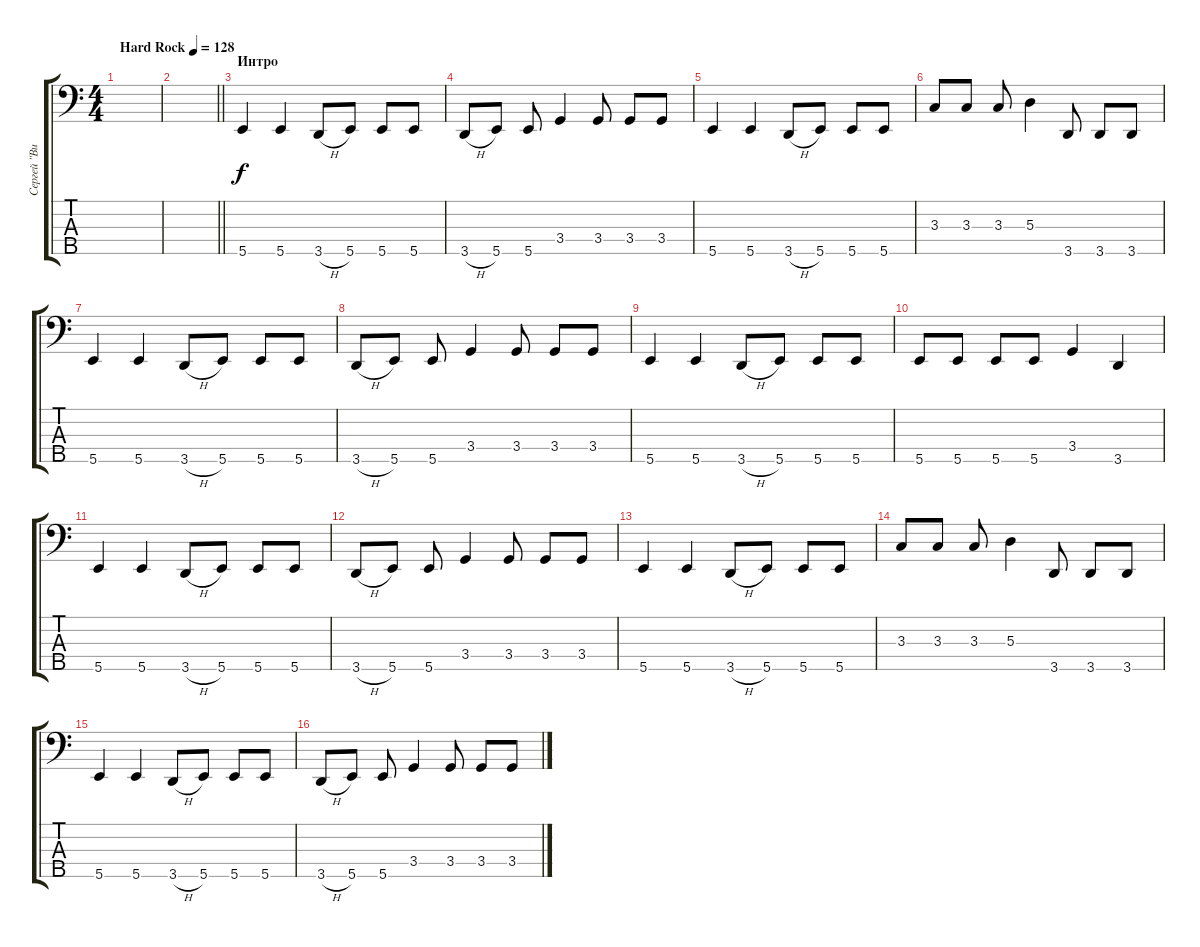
\track ("Сергей \"Викинг\" Цаплин" "Сергей \"Ви") {instrument electricbassfinger}
\staff {score tabs}
\tuning (G2 D2 A1 E1 B0) {hide}
\ts (4 4)
\tempo (128 "Hard Rock")
\clef f4
\ks c
|
\barLineRight lightlight
|
\section ("" "Интро")
5.5.4 5.5.4 3.5{h}.8 5.5.8 5.5.8 5.5.8 |
3.5{h}.8 5.5.8 5.5.8 3.4.4 3.4.8 3.4.8 3.4.8 |
5.5.4 5.5.4 3.5{h}.8 5.5.8 5.5.8 5.5.8 |
3.3.8 3.3.8 3.3.8 5.3.4 3.5.8 3.5.8 3.5.8 |
5.5.4 5.5.4 3.5{h}.8 5.5.8 5.5.8 5.5.8 |
3.5{h}.8 5.5.8 5.5.8 3.4.4 3.4.8 3.4.8 3.4.8 |
5.5.4 5.5.4 3.5{h}.8 5.5.8 5.5.8 5.5.8 |
5.5.8 5.5.8 5.5.8 5.5.8 3.4.4 3.5.4 |
5.5.4 5.5.4 3.5{h}.8 5.5.8 5.5.8 5.5.8 |
3.5{h}.8 5.5.8 5.5.8 3.4.4 3.4.8 3.4.8 3.4.8 |
5.5.4 5.5.4 3.5{h}.8 5.5.8 5.5.8 5.5.8 |
3.3.8 3.3.8 3.3.8 5.3.4 3.5.8 3.5.8 3.5.8 |
5.5.4 5.5.4 3.5{h}.8 5.5.8 5.5.8 5.5.8 |
3.5{h}.8 5.5.8 5.5.8 3.4.4 3.4.8 3.4.8 3.4.8
